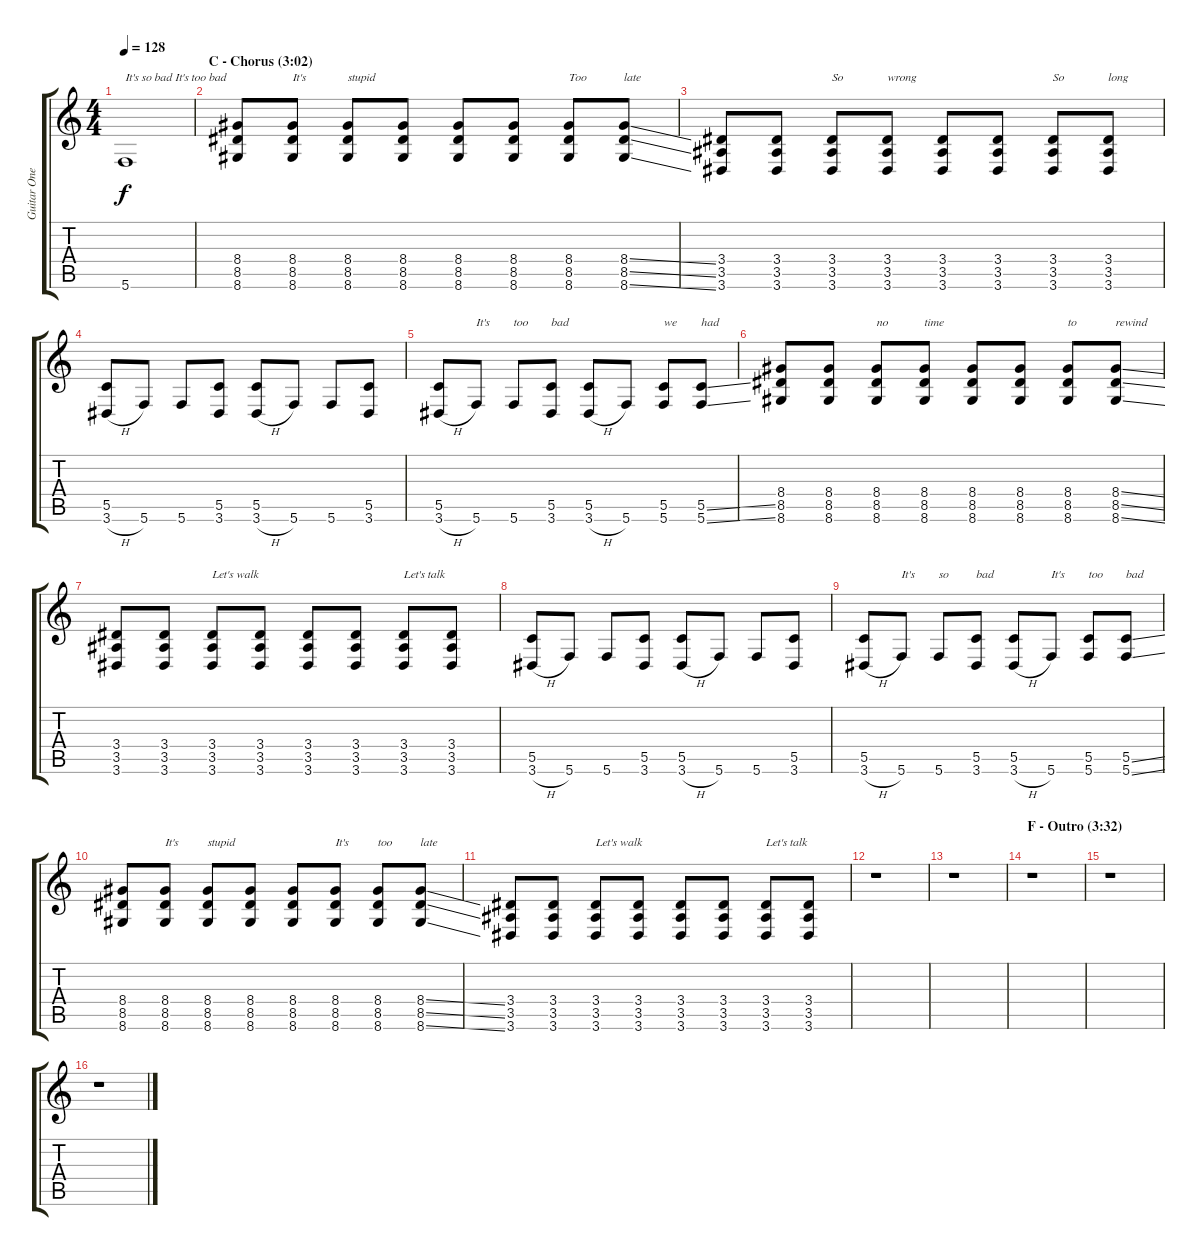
\track ("Guitar One" "Guitar One") {instrument electricguitarclean}
\staff {score tabs}
\tuning (D4 A3 F3 C3 G2 C2) {hide}
\ts (4 4)
\tempo 128
\clef g2
\ks c
5.6{t}.1{txt "It's so bad It's too bad" dy f} |
\section ("" "C - Chorus (3:02)")
(8.4 8.5 8.6).8 (8.4 8.5 8.6).8{txt "It's "} (8.4 8.5 8.6).8{txt "stupid"} (8.4 8.5 8.6).8 (8.4 8.5 8.6).8 (8.4 8.5 8.6).8 (8.4 8.5 8.6).8{txt "Too"} (8.4{ss} 8.5{ss} 8.6{ss}).8{txt "late"} |
(3.4 3.5 3.6).8 (3.4 3.5 3.6).8 (3.4 3.5 3.6).8{txt "So"} (3.4 3.5 3.6).8{txt "wrong"} (3.4 3.5 3.6).8 (3.4 3.5 3.6).8 (3.4 3.5 3.6).8{txt "So"} (3.4 3.5 3.6).8{txt "long"} |
(5.5 3.6{h}).8 5.6.8 5.6.8 (5.5 3.6).8 (5.5 3.6{h}).8 5.6.8 5.6.8 (5.5 3.6).8 |
(5.5 3.6{h}).8 5.6.8{txt "It's"} 5.6.8{txt "too"} (5.5 3.6).8{txt "bad"} (5.5 3.6{h}).8 5.6.8 (5.5 5.6).8{txt "we"} (5.5{ss} 5.6{ss}).8{txt "had"} |
(8.4 8.5 8.6).8 (8.4 8.5 8.6).8 (8.4 8.5 8.6).8{txt "no"} (8.4 8.5 8.6).8{txt "time"} (8.4 8.5 8.6).8 (8.4 8.5 8.6).8 (8.4 8.5 8.6).8{txt "to"} (8.4{ss} 8.5{ss} 8.6{ss}).8{txt "rewind"} |
(3.4 3.5 3.6).8 (3.4 3.5 3.6).8 (3.4 3.5 3.6).8{txt "Let's walk"} (3.4 3.5 3.6).8 (3.4 3.5 3.6).8 (3.4 3.5 3.6).8 (3.4 3.5 3.6).8{txt "Let's talk"} (3.4 3.5 3.6).8 |
(5.5 3.6{h}).8 5.6.8 5.6.8 (5.5 3.6).8 (5.5 3.6{h}).8 5.6.8 5.6.8 (5.5 3.6).8 |
(5.5 3.6{h}).8 5.6.8{txt "It's "} 5.6.8{txt "so"} (5.5 3.6).8{txt "bad"} (5.5 3.6{h}).8 5.6.8{txt "It's"} (5.5 5.6).8{txt "too"} (5.5{ss} 5.6{ss}).8{txt "bad"} |
(8.4 8.5 8.6).8 (8.4 8.5 8.6).8{txt "It's"} (8.4 8.5 8.6).8{txt "stupid"} (8.4 8.5 8.6).8 (8.4 8.5 8.6).8 (8.4 8.5 8.6).8{txt "It's"} (8.4 8.5 8.6).8{txt "too"} (8.4{ss} 8.5{ss} 8.6{ss}).8{txt "late"} |
(3.4 3.5 3.6).8 (3.4 3.5 3.6).8 (3.4 3.5 3.6).8{txt "Let's walk"} (3.4 3.5 3.6).8 (3.4 3.5 3.6).8 (3.4 3.5 3.6).8 (3.4 3.5 3.6).8{txt "Let's talk"} (3.4 3.5 3.6).8 |
r.1 |
r.1 |
\section ("" "F - Outro (3:32)")
r.1 |
r.1 |
r.1
